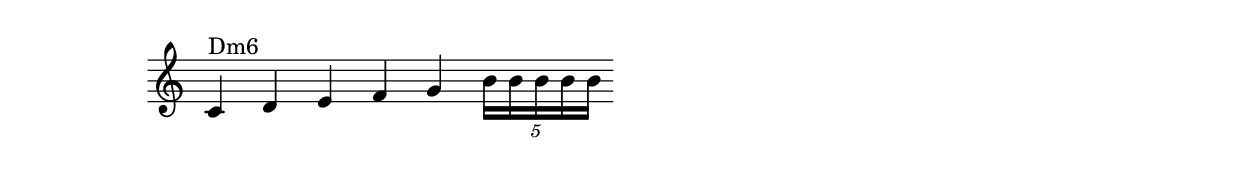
#(ly:set-option 'midi-extension "mid")
\version "2.12.3"
\include "english.ly"
\header{ 
}
%{
hi john

[Dm6]
1 2 3 4 5 77777|
%}
melody = {
\once \override Staff.TimeSignature #'stencil = ##f
\clef treble
\key c 
\major
\cadenzaOn
  c'4^"Dm6" d'4 e'4 f'4 g'4 \times 4/5{ b'16[ b'16 b'16 b'16 b'16] }  \bar "|" \bar "" \break 
 }
text = \lyricmode {
          
}
\score{

<<
\new Voice = "one" {
\melody
}
\new Lyrics \lyricsto "one" \text
>>
\layout {
\context {
\Score
}
}
\midi {
\context {
\Score
tempoWholesPerMinute = #(ly:make-moment 200 4)
}
}
}